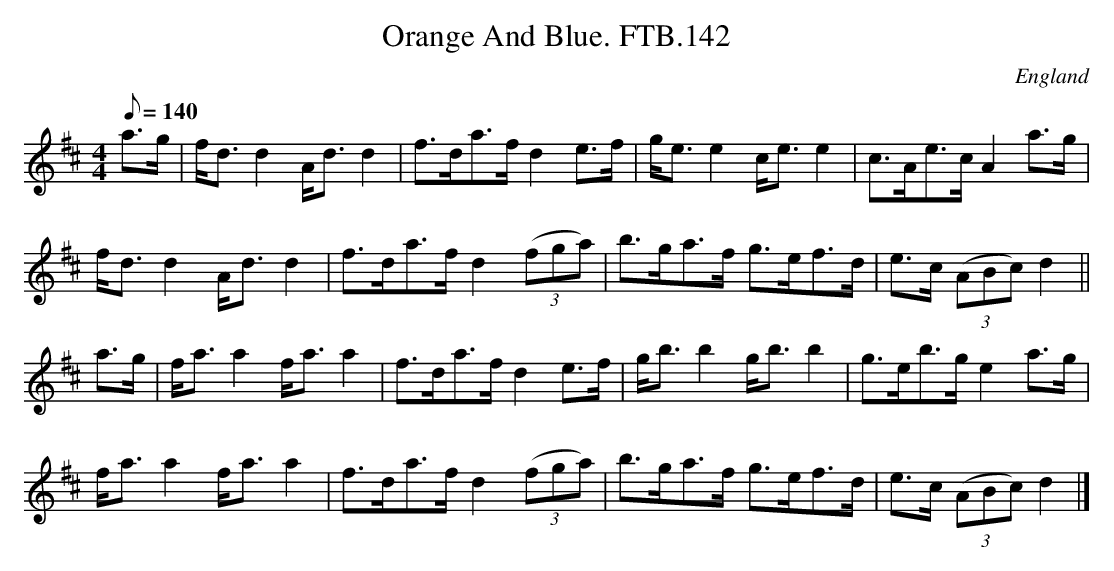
X:1
T:Orange And Blue. FTB.142
M:4/4
Q:140
O:England
K:D major
a>g|f<dd2A<dd2|f>da>fd2e>f|g<ee2c<ee2|c>Ae>cA2a>g|
f<dd2A<dd2|f>da>fd2((3fga)|b>ga>f g>ef>d|e>c ((3ABc) d2||
a>g|f<aa2f<aa2|f>da>fd2e>f|g<bb2g<bb2|g>eb>ge2a>g|
f<aa2f<aa2|f>da>fd2 ((3fga)|b>ga>f g>ef>d|e>c ((3ABc) d2|]
